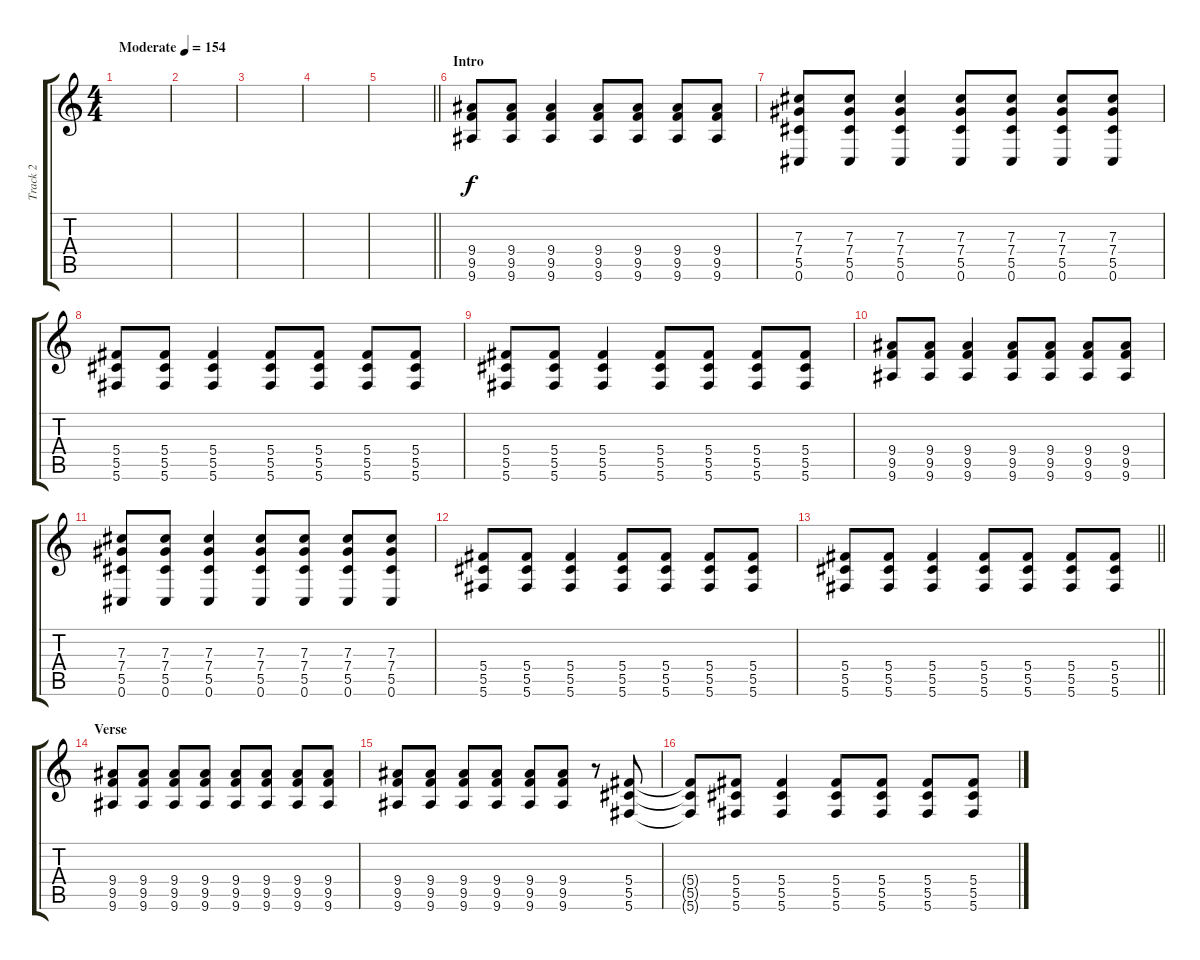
\track ("Track 2" "Track 2") {instrument overdrivenguitar}
\staff {score tabs}
\tuning (Eb4 Bb3 Gb3 Db3 Ab2 Db2) {hide}
\ts (4 4)
\tempo (154 "Moderate")
\clef g2
\ks c
|
|
|
|
\barLineRight lightlight
|
\section ("" "Intro")
(9.4 9.5 9.6).8 (9.4 9.5 9.6).8 (9.4 9.5 9.6).4 (9.4 9.5 9.6).8 (9.4 9.5 9.6).8 (9.4 9.5 9.6).8 (9.4 9.5 9.6).8 |
(7.3 7.4 5.5 0.6).8 (7.3 7.4 5.5 0.6).8 (7.3 7.4 5.5 0.6).4 (7.3 7.4 5.5 0.6).8 (7.3 7.4 5.5 0.6).8 (7.3 7.4 5.5 0.6).8 (7.3 7.4 5.5 0.6).8 |
(5.4 5.5 5.6).8 (5.4 5.5 5.6).8 (5.4 5.5 5.6).4 (5.4 5.5 5.6).8 (5.4 5.5 5.6).8 (5.4 5.5 5.6).8 (5.4 5.5 5.6).8 |
(5.4 5.5 5.6).8 (5.4 5.5 5.6).8 (5.4 5.5 5.6).4 (5.4 5.5 5.6).8 (5.4 5.5 5.6).8 (5.4 5.5 5.6).8 (5.4 5.5 5.6).8 |
(9.4 9.5 9.6).8 (9.4 9.5 9.6).8 (9.4 9.5 9.6).4 (9.4 9.5 9.6).8 (9.4 9.5 9.6).8 (9.4 9.5 9.6).8 (9.4 9.5 9.6).8 |
(7.3 7.4 5.5 0.6).8 (7.3 7.4 5.5 0.6).8 (7.3 7.4 5.5 0.6).4 (7.3 7.4 5.5 0.6).8 (7.3 7.4 5.5 0.6).8 (7.3 7.4 5.5 0.6).8 (7.3 7.4 5.5 0.6).8 |
(5.4 5.5 5.6).8 (5.4 5.5 5.6).8 (5.4 5.5 5.6).4 (5.4 5.5 5.6).8 (5.4 5.5 5.6).8 (5.4 5.5 5.6).8 (5.4 5.5 5.6).8 |
\barLineRight lightlight
(5.4 5.5 5.6).8 (5.4 5.5 5.6).8 (5.4 5.5 5.6).4 (5.4 5.5 5.6).8 (5.4 5.5 5.6).8 (5.4 5.5 5.6).8 (5.4 5.5 5.6).8 |
\section ("" "Verse")
(9.4 9.5 9.6).8 (9.4 9.5 9.6).8 (9.4 9.5 9.6).8 (9.4 9.5 9.6).8 (9.4 9.5 9.6).8 (9.4 9.5 9.6).8 (9.4 9.5 9.6).8 (9.4 9.5 9.6).8 |
(9.4 9.5 9.6).8 (9.4 9.5 9.6).8 (9.4 9.5 9.6).8 (9.4 9.5 9.6).8 (9.4 9.5 9.6).8 (9.4 9.5 9.6).8 r.8 (5.4 5.5 5.6).8 |
(5.4{t} 5.5{t} 5.6{t}).8 (5.4 5.5 5.6).8 (5.4 5.5 5.6).4 (5.4 5.5 5.6).8 (5.4 5.5 5.6).8 (5.4 5.5 5.6).8 (5.4 5.5 5.6).8
